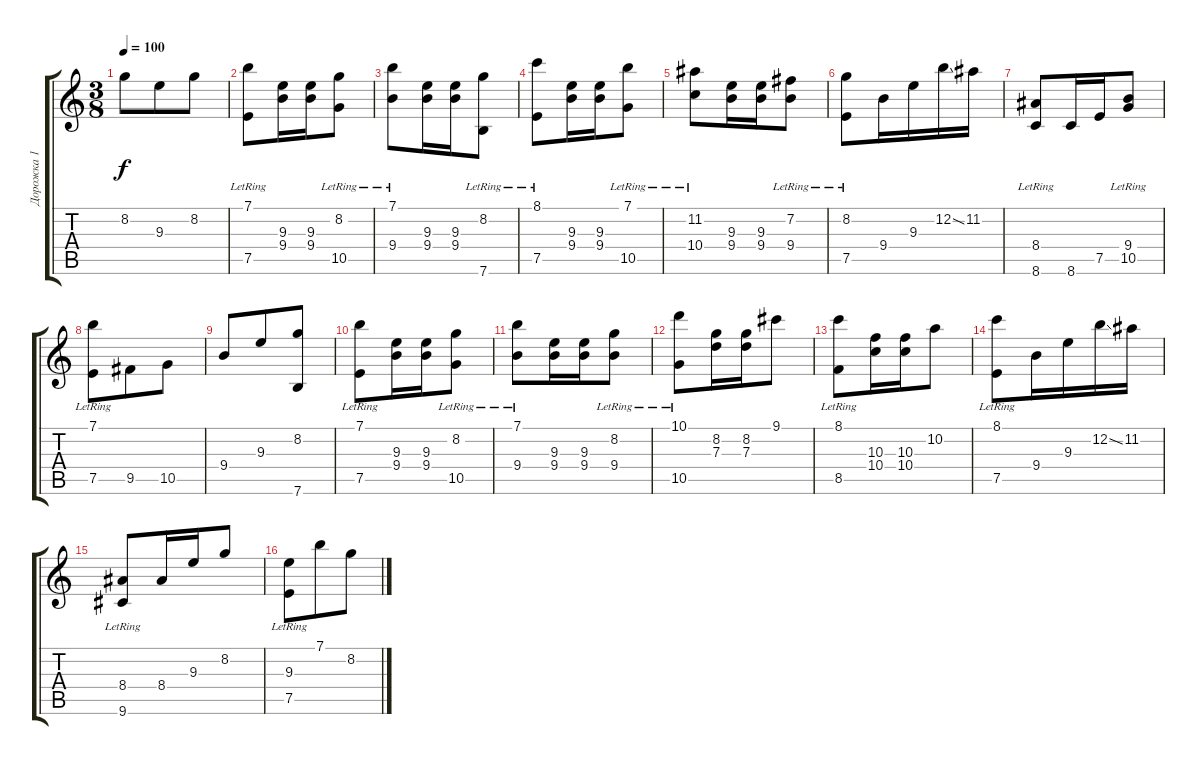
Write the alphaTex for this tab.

\track ("Дорожка 1" "Дорожка 1") {instrument acousticguitarsteel}
\staff {score tabs}
\tuning (E4 B3 G3 D3 A2 E2) {hide}
\ts (3 8)
\tempo 100
\clef g2
\ks c
8.2.8{dy f} 9.3.8 8.2.8 |
(7.1 7.5{lr}).8 (9.3 9.4).16 (9.3 9.4).16 (8.2 10.5{lr}).8 |
(7.1 9.4{lr}).8 (9.3 9.4).16 (9.3 9.4).16 (8.2 7.6{lr}).8 |
(8.1 7.5{lr}).8 (9.3 9.4).16 (9.3 9.4).16 (7.1 10.5{lr}).8 |
(11.2 10.4{lr}).8 (9.3 9.4).16 (9.3 9.4).16 (7.2 9.4{lr}).8 |
(8.2 7.5{lr}).8 9.4.16 9.3.16 12.2{ss}.16 11.2.16 |
(8.4 8.6{lr}).8 8.6.16 7.5.16 (9.4 10.5{lr}).8 |
(7.1 7.5{lr}).8 9.5.8 10.5.8 |
9.4.8 9.3.8 (8.2 7.6).8 |
(7.1 7.5{lr}).8 (9.3 9.4).16 (9.3 9.4).16 (8.2 10.5{lr}).8 |
(7.1 9.4{lr}).8 (9.3 9.4).16 (9.3 9.4).16 (8.2 9.4{lr}).8 |
(10.1 10.5{lr}).8 (8.2 7.3).16 (8.2 7.3).16 9.1.8 |
(8.1 8.5{lr}).8 (10.3 10.4).16 (10.3 10.4).16 10.2.8 |
(8.1 7.5{lr}).8 9.4.16 9.3.16 12.2{ss}.16 11.2.16 |
(8.4 9.6{lr}).8 8.4.16 9.3.16 8.2.8 |
(9.3 7.5{lr}).8 7.1.8 8.2.8
